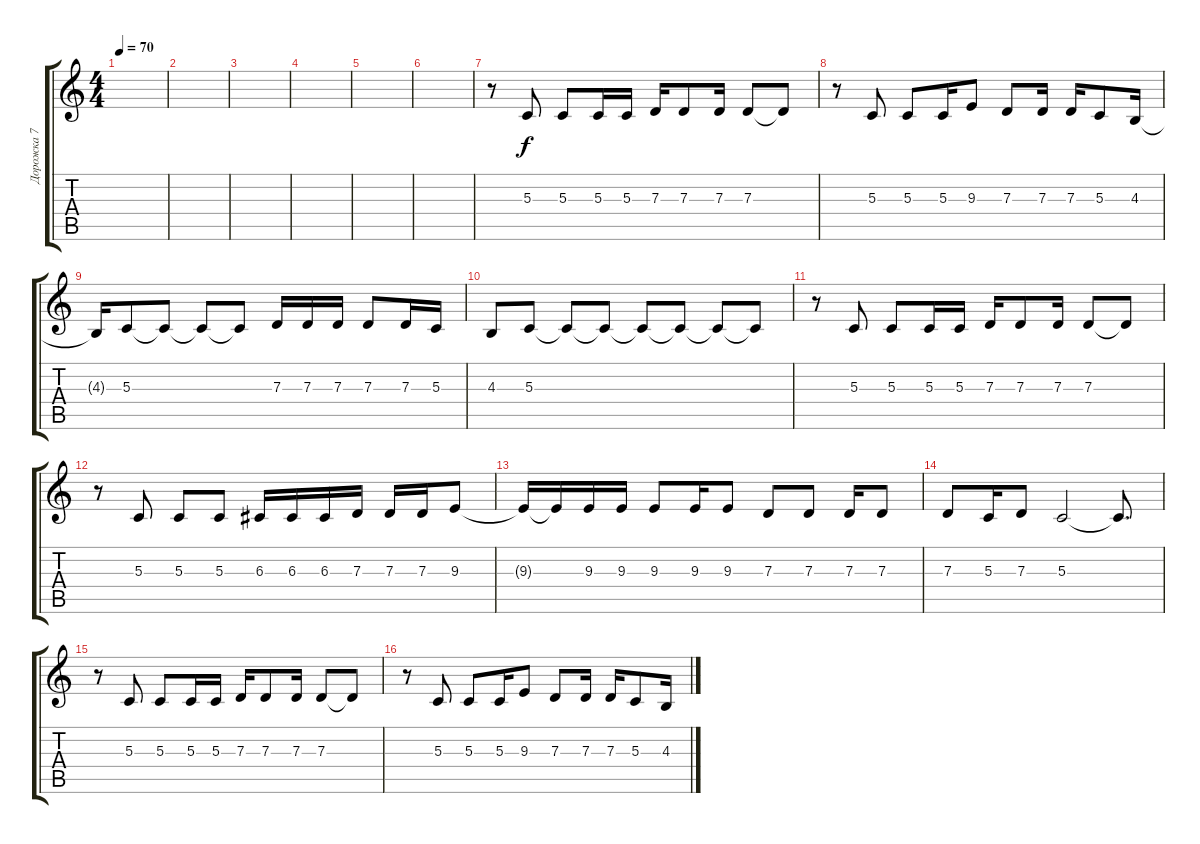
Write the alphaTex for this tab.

\track ("Дорожка 7" "Дорожка 7") {instrument viola}
\staff {score tabs}
\tuning (E4 B3 G3 D3 A2 E2) {hide}
\ts (4 4)
\tempo 70
\clef g2
\ks c
|
|
|
|
|
|
r.8 5.3.8 5.3.8 5.3.16 5.3.16 7.3.16 7.3.8 7.3.16 7.3.8 7.3{t}.8 |
r.8 5.3.8 5.3.8 5.3.16 9.3.8 7.3.8 7.3.16 7.3.16 5.3.8 4.3.16 |
4.3{t}.16 5.3.8 5.3{t}.8 5.3{t}.8 5.3{t}.8 7.3.16 7.3.16 7.3.16 7.3.8 7.3.16 5.3.16 |
4.3.8 5.3.8 5.3{t}.8 5.3{t}.8 5.3{t}.8 5.3{t}.8 5.3{t}.8 5.3{t}.8 |
r.8 5.3.8 5.3.8 5.3.16 5.3.16 7.3.16 7.3.8 7.3.16 7.3.8 7.3{t}.8 |
r.8 5.3.8 5.3.8 5.3.8 6.3.16 6.3.16 6.3.16 7.3.16 7.3.16 7.3.16 9.3.8 |
9.3{t}.16 9.3{t}.16 9.3.16 9.3.16 9.3.8 9.3.16 9.3.8 7.3.8 7.3.8 7.3.16 7.3.8 |
7.3.8 5.3.16 7.3.8 5.3.2 5.3{t}.8{d} |
r.8 5.3.8 5.3.8 5.3.16 5.3.16 7.3.16 7.3.8 7.3.16 7.3.8 7.3{t}.8 |
r.8 5.3.8 5.3.8 5.3.16 9.3.8 7.3.8 7.3.16 7.3.16 5.3.8 4.3.16
